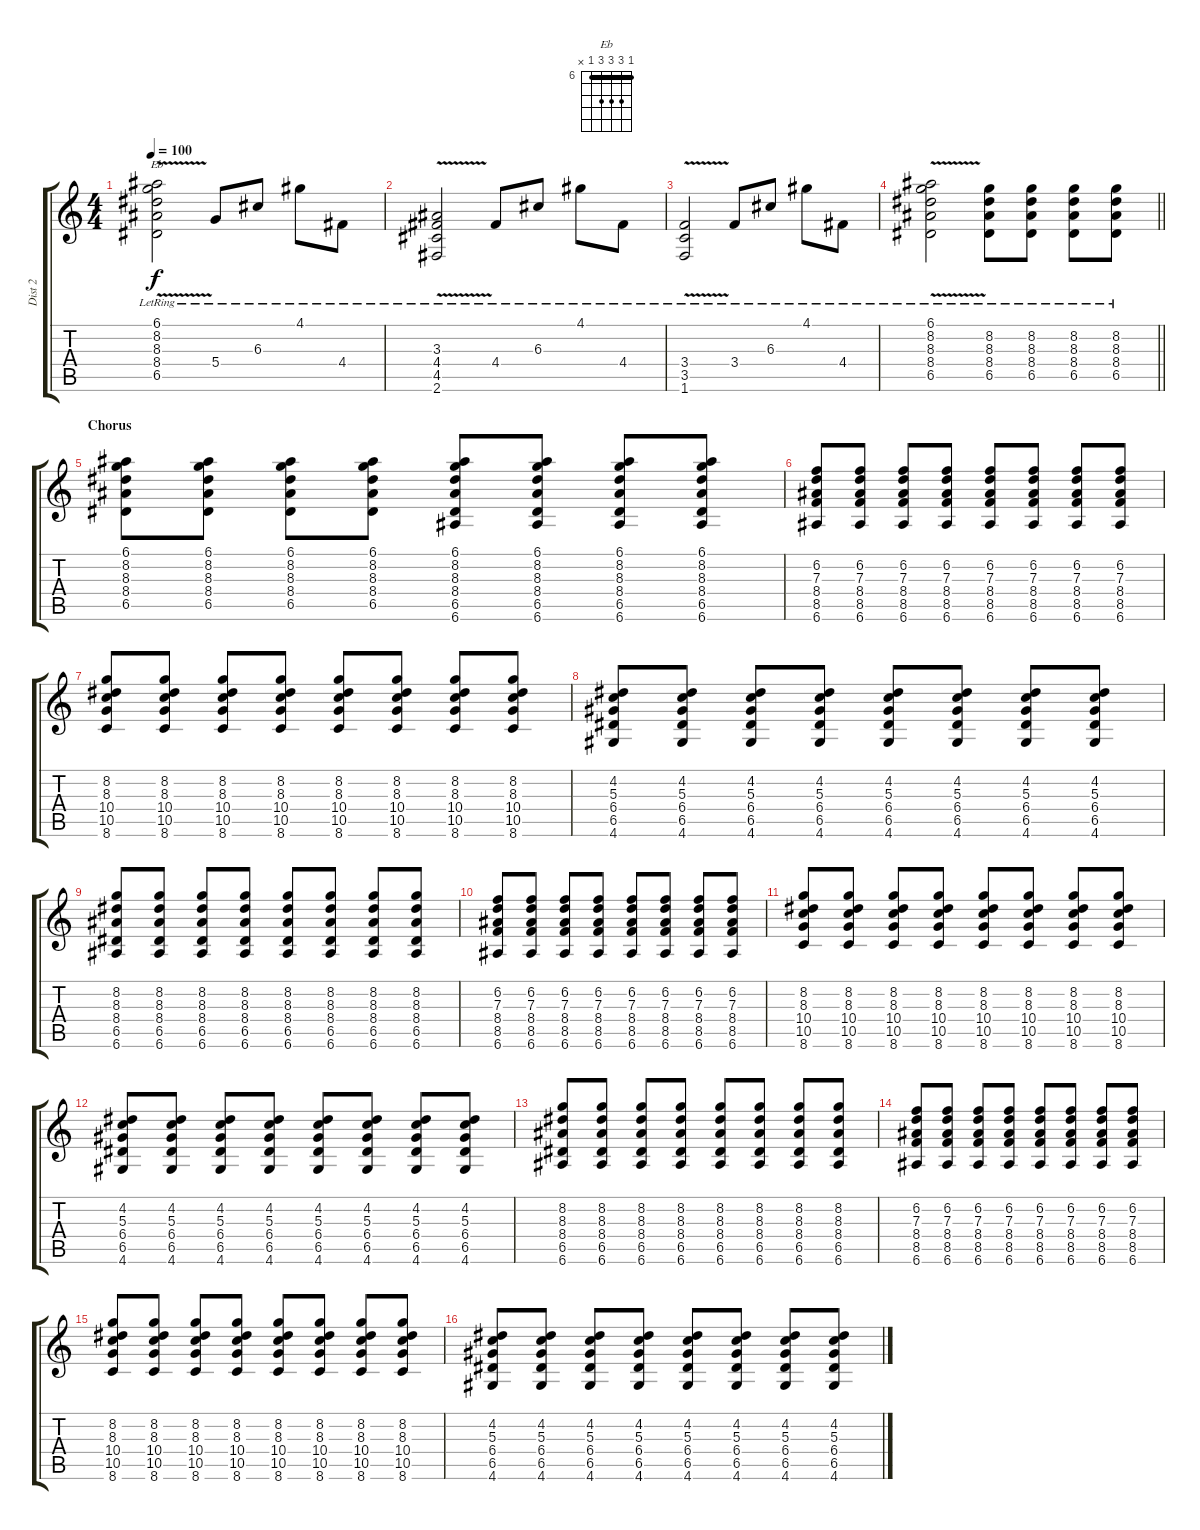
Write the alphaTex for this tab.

\track ("Dist 2" "Dist 2") {instrument overdrivenguitar}
\staff {score tabs}
\tuning (E4 B3 G3 D3 A2 E2) {hide}
\chord ("Eb" 6 8 8 8 6 x) {firstfret 6 barre 6}
\ts (4 4)
\tempo 100
\clef g2
\ks c
(6.1{lr} 8.2{lr} 8.3{lr} 8.4{lr} 6.5{v lr}).2{ch "Eb" dy f} 5.4{lr}.8 6.3{lr}.8 4.1{lr}.8 4.4{lr}.8 |
(3.3 4.4{lr} 4.5{v lr} 2.6{lr}).2 4.4{lr}.8 6.3{lr}.8 4.1{lr}.8 4.4{lr}.8 |
(3.4{lr} 3.5{v lr} 1.6{lr}).2 3.4{lr}.8 6.3{lr}.8 4.1{lr}.8 4.4{lr}.8 |
\barLineRight lightlight
(6.1{lr} 8.2{lr} 8.3{lr} 8.4{lr} 6.5{v lr}).2 (8.2 8.3 8.4{lr} 6.5).8 (8.2 8.3 8.4{lr} 6.5).8 (8.2 8.3 8.4{lr} 6.5).8 (8.2 8.3 8.4{lr} 6.5).8 |
\section ("" "Chorus")
(6.1 8.2 8.3 8.4 6.5).8{volume 5} (6.1 8.2 8.3 8.4 6.5).8 (6.1 8.2 8.3 8.4 6.5).8 (6.1 8.2 8.3 8.4 6.5).8 (6.1 8.2 8.3 8.4 6.5 6.6).8{volume 6} (6.1 8.2 8.3 8.4 6.5 6.6).8 (6.1 8.2 8.3 8.4 6.5 6.6).8 (6.1 8.2 8.3 8.4 6.5 6.6).8 |
(6.2 7.3 8.4 8.5 6.6).8 (6.2 7.3 8.4 8.5 6.6).8 (6.2 7.3 8.4 8.5 6.6).8 (6.2 7.3 8.4 8.5 6.6).8 (6.2 7.3 8.4 8.5 6.6).8 (6.2 7.3 8.4 8.5 6.6).8 (6.2 7.3 8.4 8.5 6.6).8 (6.2 7.3 8.4 8.5 6.6).8 |
(8.2 8.3 10.4 10.5 8.6).8 (8.2 8.3 10.4 10.5 8.6).8 (8.2 8.3 10.4 10.5 8.6).8 (8.2 8.3 10.4 10.5 8.6).8 (8.2 8.3 10.4 10.5 8.6).8 (8.2 8.3 10.4 10.5 8.6).8 (8.2 8.3 10.4 10.5 8.6).8 (8.2 8.3 10.4 10.5 8.6).8 |
(4.2 5.3 6.4 6.5 4.6).8 (4.2 5.3 6.4 6.5 4.6).8 (4.2 5.3 6.4 6.5 4.6).8 (4.2 5.3 6.4 6.5 4.6).8 (4.2 5.3 6.4 6.5 4.6).8 (4.2 5.3 6.4 6.5 4.6).8 (4.2 5.3 6.4 6.5 4.6).8 (4.2 5.3 6.4 6.5 4.6).8 |
(8.2 8.3 8.4 6.5 6.6).8 (8.2 8.3 8.4 6.5 6.6).8 (8.2 8.3 8.4 6.5 6.6).8 (8.2 8.3 8.4 6.5 6.6).8 (8.2 8.3 8.4 6.5 6.6).8 (8.2 8.3 8.4 6.5 6.6).8 (8.2 8.3 8.4 6.5 6.6).8 (8.2 8.3 8.4 6.5 6.6).8 |
(6.2 7.3 8.4 8.5 6.6).8 (6.2 7.3 8.4 8.5 6.6).8 (6.2 7.3 8.4 8.5 6.6).8 (6.2 7.3 8.4 8.5 6.6).8 (6.2 7.3 8.4 8.5 6.6).8 (6.2 7.3 8.4 8.5 6.6).8 (6.2 7.3 8.4 8.5 6.6).8 (6.2 7.3 8.4 8.5 6.6).8 |
(8.2 8.3 10.4 10.5 8.6).8 (8.2 8.3 10.4 10.5 8.6).8 (8.2 8.3 10.4 10.5 8.6).8 (8.2 8.3 10.4 10.5 8.6).8 (8.2 8.3 10.4 10.5 8.6).8 (8.2 8.3 10.4 10.5 8.6).8 (8.2 8.3 10.4 10.5 8.6).8 (8.2 8.3 10.4 10.5 8.6).8 |
(4.2 5.3 6.4 6.5 4.6).8 (4.2 5.3 6.4 6.5 4.6).8 (4.2 5.3 6.4 6.5 4.6).8 (4.2 5.3 6.4 6.5 4.6).8 (4.2 5.3 6.4 6.5 4.6).8 (4.2 5.3 6.4 6.5 4.6).8 (4.2 5.3 6.4 6.5 4.6).8 (4.2 5.3 6.4 6.5 4.6).8 |
(8.2 8.3 8.4 6.5 6.6).8 (8.2 8.3 8.4 6.5 6.6).8 (8.2 8.3 8.4 6.5 6.6).8 (8.2 8.3 8.4 6.5 6.6).8 (8.2 8.3 8.4 6.5 6.6).8 (8.2 8.3 8.4 6.5 6.6).8 (8.2 8.3 8.4 6.5 6.6).8 (8.2 8.3 8.4 6.5 6.6).8 |
(6.2 7.3 8.4 8.5 6.6).8 (6.2 7.3 8.4 8.5 6.6).8 (6.2 7.3 8.4 8.5 6.6).8 (6.2 7.3 8.4 8.5 6.6).8 (6.2 7.3 8.4 8.5 6.6).8 (6.2 7.3 8.4 8.5 6.6).8 (6.2 7.3 8.4 8.5 6.6).8 (6.2 7.3 8.4 8.5 6.6).8 |
(8.2 8.3 10.4 10.5 8.6).8 (8.2 8.3 10.4 10.5 8.6).8 (8.2 8.3 10.4 10.5 8.6).8 (8.2 8.3 10.4 10.5 8.6).8 (8.2 8.3 10.4 10.5 8.6).8 (8.2 8.3 10.4 10.5 8.6).8 (8.2 8.3 10.4 10.5 8.6).8 (8.2 8.3 10.4 10.5 8.6).8 |
(4.2 5.3 6.4 6.5 4.6).8 (4.2 5.3 6.4 6.5 4.6).8 (4.2 5.3 6.4 6.5 4.6).8 (4.2 5.3 6.4 6.5 4.6).8 (4.2 5.3 6.4 6.5 4.6).8 (4.2 5.3 6.4 6.5 4.6).8 (4.2 5.3 6.4 6.5 4.6).8 (4.2 5.3 6.4 6.5 4.6).8
